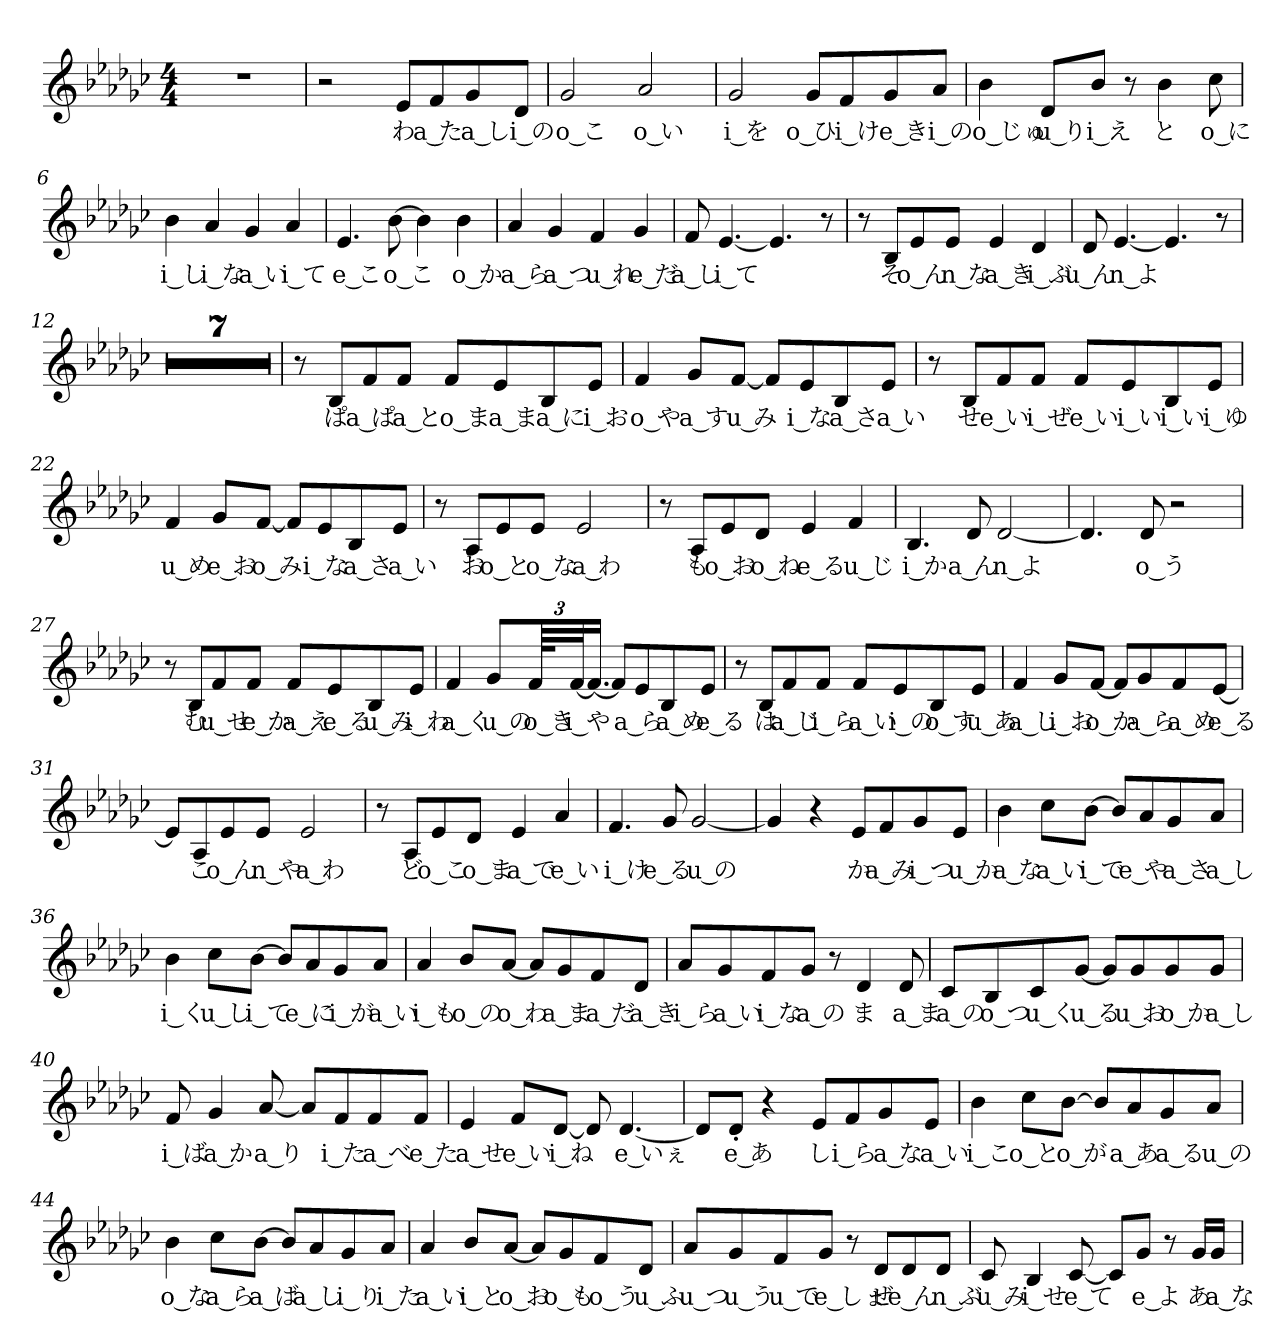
**kern	**text
*part1	*part1
*staff1	*staff1
*clefG2	*
*k[b-e-a-d-g-c-]	*
*M4/4	*
*MM170	*
=1	=1
1r	.
=2	=2
2r	.
8e-L	- わ
8f	a た
8g-	a し
8d-J	i の
=3	=3
2g-	o こ
2a-	o い
=4	=4
2g-	i を
8g-L	o ひ
8f	i け
8g-	e き
8a-J	i の
=5	=5
4b-	o じゅ
8d-L	u り
8b-J	i え
8r	.
4b-	- と
8cc-	o に
=6	=6
4b-	i し
4a-	i な
4g-	a い
4a-	i て
=7	=7
4.e-	e こ
[8b-	o こ
4b-]	.
4b-	o か
=8	=8
4a-	a ら
4g-	a つ
4f	u れ
4g-	e だ
=9	=9
8f	a し
[4.e-	i て
4.e-]	.
8r	.
=10	=10
8r	.
8B-L	- そ
8e-	o ん
8e-J	n な
4e-	a き
4d-	i ぶ
=11	=11
8d-	u ん
[4.e-	n よ
4.e-]	.
8r	.
=12	=12
1r	.
=13	=13
1r	.
=14	=14
1r	.
=15	=15
1r	.
=16	=16
1r	.
=17	=17
1r	.
=18	=18
1r	.
=19	=19
8r	.
8B-L	- ぱ
8f	a ぱ
8fJ	a と
8fL	o ま
8e-	a ま
8B-	a に
8e-J	i お
=20	=20
4f	o や
8g-L	a す
[8fJ	u み
8fL]	.
8e-	i な
8B-	a さ
8e-J	a い
=21	=21
8r	.
8B-L	- せ
8f	e い
8fJ	i ぜ
8fL	e い
8e-	i い
8B-	i い
8e-J	i ゆ
=22	=22
4f	u め
8g-L	e お
[8fJ	o み
8fL]	.
8e-	i な
8B-	a さ
8e-J	a い
=23	=23
8r	.
8A-L	- お
8e-	o と
8e-J	o な
2e-	a わ
=24	=24
8r	.
8A-L	- も
8e-	o お
8d-J	o ね
4e-	e る
4f	u じ
=25	=25
4.B-	i か
8d-	a ん
[2d-	n よ
=26	=26
4.d-]	.
8d-	o う
2r	.
=27	=27
8r	.
8B-L	- む
8f	u せ
8fJ	e か
8fL	a え
8e-	e る
8B-	u み
8e-J	i わ
=28	=28
4f	a く
8g-L	u の
96fKLL	o き
[48fJ	i や
16.fJJ_	.
8fL]	.
8e-	a ら
8B-	a め
8e-J	e る
=29	=29
8r	.
8B-L	- は
8f	a じ
8fJ	i ら
8fL	a い
8e-	i の
8B-	o す
8e-J	u あ
=30	=30
4f	a し
8g-L	i お
[8fJ	o か
8fL]	.
8g-	a ら
8f	a め
[8e-J	e る
=31	=31
8e-L]	.
8A-	- こ
8e-	o ん
8e-J	n や
2e-	a わ
=32	=32
8r	.
8A-L	- ど
8e-	o こ
8d-J	o ま
4e-	a で
4a-	e い
=33	=33
4.f	i け
8g-	e る
[2g-	u の
=34	=34
4g-]	.
4r	.
8e-L	- か
8f	a み
8g-	i つ
8e-J	u か
=35	=35
4b-	a な
8cc-L	a い
[8b-J	i で
8b-L]	.
8a-	e や
8g-	a さ
8a-J	a し
=36	=36
4b-	i く
8cc-L	u し
[8b-J	i て
8b-L]	.
8a-	e に
8g-	i が
8a-J	a い
=37	=37
4a-	i も
8b-L	o の
[8a-J	o わ
8a-L]	.
8g-	a ま
8f	a だ
8d-J	a き
=38	=38
8a-L	i ら
8g-	a い
8f	i な
8g-J	a の
8r	.
4d-	- ま
8d-	a ま
=39	=39
8c-L	a の
8B-	o つ
8c-	u く
[8g-J	u る
8g-L]	.
8g-	u お
8g-	o か
8g-J	a し
=40	=40
8f	i ば
4g-	a か
[8a-	a り
8a-L]	.
8f	i た
8f	a べ
8fJ	e た
=41	=41
4e-	a せ
8fL	e い
[8d-J	i ね
8d-]	.
[4.d-	e いぇ
=42	=42
8d-L]	.
8d-'J	e あ
4r	.
8e-L	- し
8f	i ら
8g-	a な
8e-J	a い
=43	=43
4b-	i こ
8cc-L	o と
[8b-J	o が
8b-L]	.
8a-	a あ
8g-	a る
8a-J	u の
=44	=44
4b-	o な
8cc-L	a ら
[8b-J	a ば
8b-L]	.
8a-	a し
8g-	i り
8a-J	i た
=45	=45
4a-	a い
8b-L	i と
[8a-J	o お
8a-L]	.
8g-	o も
8f	o う
8d-J	u ふ
=46	=46
8a-L	u つ
8g-	u う
8f	u で
8g-J	e しょ
8r	.
8d-L	- ぜ
8d-	e ん
8d-J	n ぶ
=47	=47
8c-	u み
4B-	i せ
[8c-	e て
8c-L]	.
8g-J	e よ
8r	.
16g-LL	- あ
16g-JJ	a な
=	=
*-	*-
